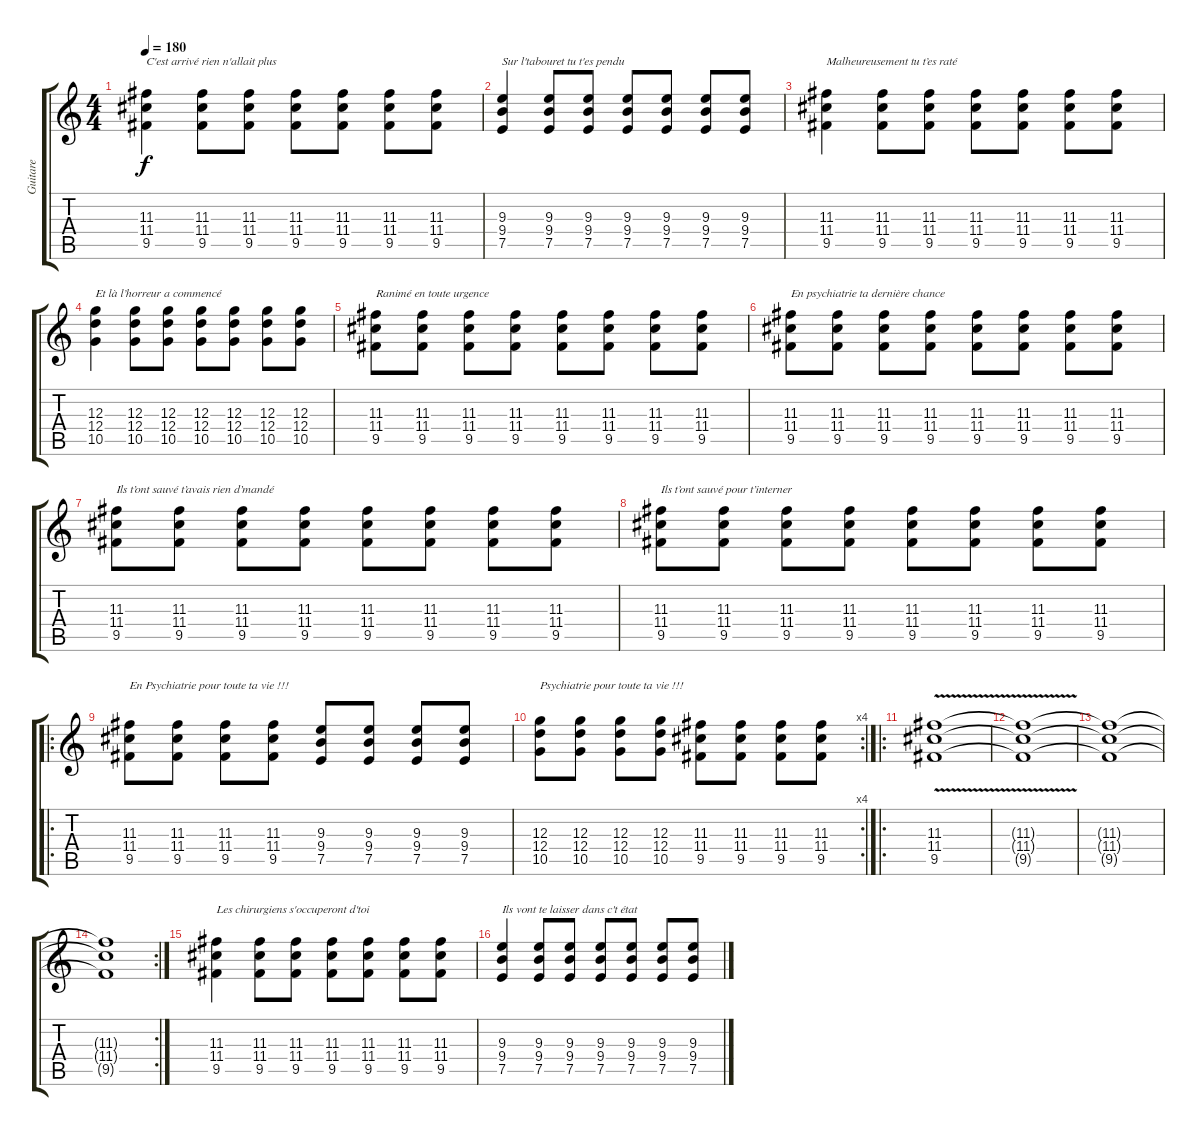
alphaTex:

\track ("Guitare" "Guitare") {instrument distortionguitar}
\staff {score tabs}
\tuning (E4 B3 G3 D3 A2 E2) {hide}
\ts (4 4)
\tempo 180
\clef g2
\ks c
(11.3 11.4 9.5).4{txt "C'est arrivé rien n'allait plus" dy f} (11.3 11.4 9.5).8 (11.3 11.4 9.5).8 (11.3 11.4 9.5).8 (11.3 11.4 9.5).8 (11.3 11.4 9.5).8 (11.3 11.4 9.5).8 |
(9.3 9.4 7.5).4{txt "Sur l'tabouret tu t'es pendu"} (9.3 9.4 7.5).8 (9.3 9.4 7.5).8 (9.3 9.4 7.5).8 (9.3 9.4 7.5).8 (9.3 9.4 7.5).8 (9.3 9.4 7.5).8 |
(11.3 11.4 9.5).4{txt "Malheureusement tu t’es raté"} (11.3 11.4 9.5).8 (11.3 11.4 9.5).8 (11.3 11.4 9.5).8 (11.3 11.4 9.5).8 (11.3 11.4 9.5).8 (11.3 11.4 9.5).8 |
(12.3 12.4 10.5).4{txt "Et là l’horreur a commencé"} (12.3 12.4 10.5).8 (12.3 12.4 10.5).8 (12.3 12.4 10.5).8 (12.3 12.4 10.5).8 (12.3 12.4 10.5).8 (12.3 12.4 10.5).8 |
(11.3 11.4 9.5).8{txt "Ranimé en toute urgence"} (11.3 11.4 9.5).8 (11.3 11.4 9.5).8 (11.3 11.4 9.5).8 (11.3 11.4 9.5).8 (11.3 11.4 9.5).8 (11.3 11.4 9.5).8 (11.3 11.4 9.5).8 |
(11.3 11.4 9.5).8{txt "En psychiatrie ta dernière chance"} (11.3 11.4 9.5).8 (11.3 11.4 9.5).8 (11.3 11.4 9.5).8 (11.3 11.4 9.5).8 (11.3 11.4 9.5).8 (11.3 11.4 9.5).8 (11.3 11.4 9.5).8 |
(11.3 11.4 9.5).8{txt "Ils t’ont sauvé t’avais rien d’mandé"} (11.3 11.4 9.5).8 (11.3 11.4 9.5).8 (11.3 11.4 9.5).8 (11.3 11.4 9.5).8 (11.3 11.4 9.5).8 (11.3 11.4 9.5).8 (11.3 11.4 9.5).8 |
(11.3 11.4 9.5).8{txt "Ils t’ont sauvé pour t’interner"} (11.3 11.4 9.5).8 (11.3 11.4 9.5).8 (11.3 11.4 9.5).8 (11.3 11.4 9.5).8 (11.3 11.4 9.5).8 (11.3 11.4 9.5).8 (11.3 11.4 9.5).8 |
\ro
(11.3 11.4 9.5).8{txt "En Psychiatrie pour toute ta vie !!!" volume 13} (11.3 11.4 9.5).8 (11.3 11.4 9.5).8 (11.3 11.4 9.5).8 (9.3 9.4 7.5).8 (9.3 9.4 7.5).8 (9.3 9.4 7.5).8 (9.3 9.4 7.5).8 |
\rc 4
(12.3 12.4 10.5).8{txt "Psychiatrie pour toute ta vie !!!"} (12.3 12.4 10.5).8 (12.3 12.4 10.5).8 (12.3 12.4 10.5).8 (11.3 11.4 9.5).8 (11.3 11.4 9.5).8 (11.3 11.4 9.5).8 (11.3 11.4 9.5).8 |
\ro
(11.3{v} 11.4 9.5).1 |
(11.3{t} 11.4{t} 9.5{t}).1 |
(11.3{t} 11.4{t} 9.5{t}).1 |
\rc 2
(11.3{t} 11.4{t} 9.5{t}).1 |
(11.3 11.4 9.5).4{txt "Les chirurgiens s'occuperont d'toi" volume 8} (11.3 11.4 9.5).8 (11.3 11.4 9.5).8 (11.3 11.4 9.5).8 (11.3 11.4 9.5).8 (11.3 11.4 9.5).8 (11.3 11.4 9.5).8 |
(9.3 9.4 7.5).4{txt "Ils vont te laisser dans c't état"} (9.3 9.4 7.5).8 (9.3 9.4 7.5).8 (9.3 9.4 7.5).8 (9.3 9.4 7.5).8 (9.3 9.4 7.5).8 (9.3 9.4 7.5).8
